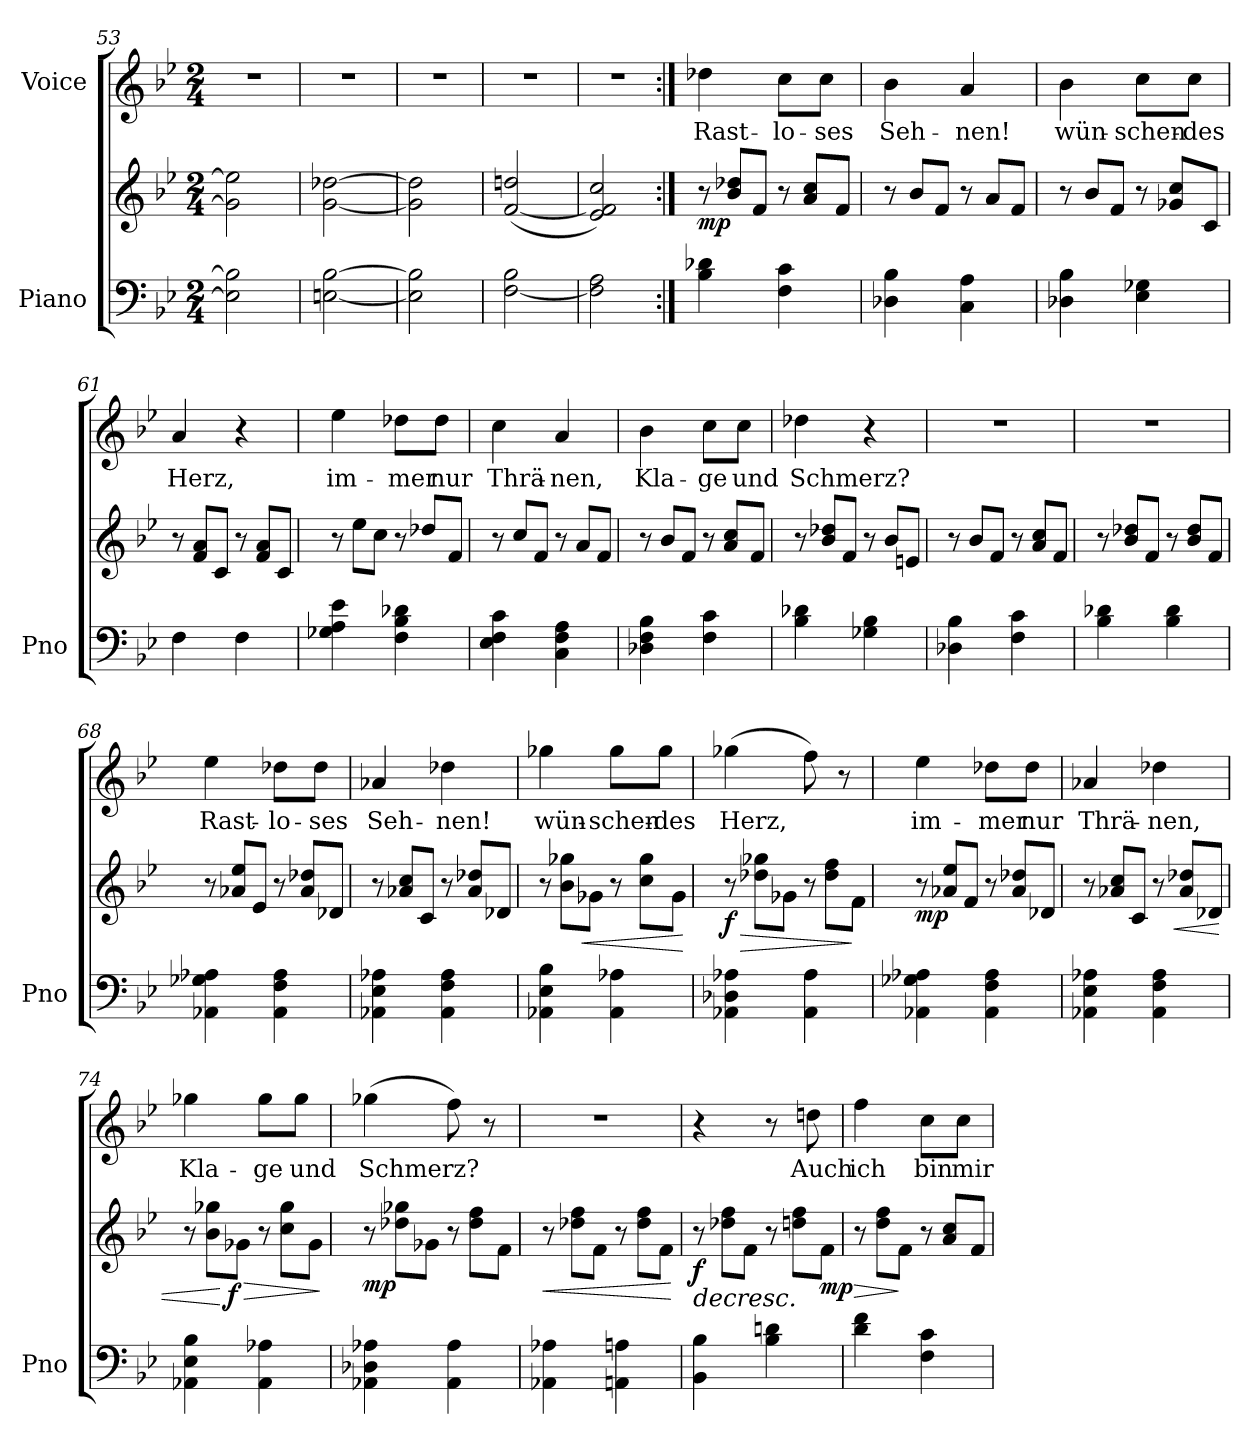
**kern	**kern	**dynam	**kern	**text
*part2	*part2	*part2	*part1	*part1
*staff3	*staff2	*staff2/3	*staff1	*staff1
*I"Piano	*	*	*I"Voice	*
*I'Pno	*	*	*	*
*clefF4	*clefG2	*	*clefG2	*
*k[b-e-]	*k[b-e-]	*	*k[b-e-]	*
*M2/4	*M2/4	*	*M2/4	*
=53	=53	=53	=53	=53
2E-\] 2B-\]	2g\] 2ee-\]	.	2r	.
=54	=54	=54	=54	=54
[2En\ [2B-\	[2g\ [2dd-X\	.	2r	.
=55	=55	=55	=55	=55
2E\] 2B-\]	2g\] 2dd-\]	.	2r	.
=56	=56	=56	=56	=56
[2F\ 2B-\	(>[2f/ 2ddn/	.	2r	.
=57	=57	=57	=57	=57
2F\] 2A\	2e-/ 2f/] 2cc/)	.	2r	.
!!LO:PB:g=z
=58:|!	=58:|!	=58:|!	=58:|!	=58:|!
*	*Xtuplet	*	*	*
!	!	!LO:DY:b	!	!LO:LY:b
4B-\ 4d-X\	12r	mp	4dd-X\	Rast-
.	12b-/ 12dd-X/L	.	.	.
.	12f/J	.	.	.
!	!	!	!	!LO:LY:b
4F\ 4c\	12r	.	8cc\L	-lo-
.	12a/ 12cc/L	.	.	.
!	!	!	!	!LO:LY:b
.	.	.	8cc\J	-ses
.	12f/J	.	.	.
=59	=59	=59	=59	=59
!	!	!	!	!LO:LY:b
4D-X\ 4B-\	12r	.	4b-\	Seh-
.	12b-/L	.	.	.
.	12f/J	.	.	.
!	!	!	!	!LO:LY:b
4C\ 4A\	12r	.	4a/	-nen!
.	12a/L	.	.	.
.	12f/J	.	.	.
=60	=60	=60	=60	=60
!	!	!	!	!LO:LY:b
4D-X\ 4B-\	12r	.	4b-\	wün-
.	12b-/L	.	.	.
.	12f/J	.	.	.
!	!	!	!	!LO:LY:b
4E-\ 4G-X\	12r	.	8cc\L	-schen-
.	12g-X/ 12cc/L	.	.	.
!	!	!	!	!LO:LY:b
.	.	.	8cc\J	-des
.	12c/J	.	.	.
=61	=61	=61	=61	=61
!	!	!	!	!LO:LY:b
4F\	12r	.	4a/	Herz,
.	12f/ 12a/L	.	.	.
.	12c/J	.	.	.
4F\	12r	.	4r	.
.	12f/ 12a/L	.	.	.
.	12c/J	.	.	.
=62	=62	=62	=62	=62
!	!	!	!	!LO:LY:b
4G-X\ 4A\ 4e-\	12r	.	4ee-\	im-
.	12ee-\L	.	.	.
.	12cc\J	.	.	.
!	!	!	!	!LO:LY:b
4F\ 4B-\ 4d-X\	12r	.	8dd-X\L	-mer
.	12dd-X/L	.	.	.
!	!	!	!	!LO:LY:b
.	.	.	8dd-\J	nur
.	12f/J	.	.	.
!!LO:LB:g=z
=63	=63	=63	=63	=63
!	!	!	!	!LO:LY:b
4E-\ 4F\ 4c\	12r	.	4cc\	Thrä-
.	12cc/L	.	.	.
.	12f/J	.	.	.
!	!	!	!	!LO:LY:b
4C\ 4F\ 4A\	12r	.	4a/	-nen,
.	12a/L	.	.	.
.	12f/J	.	.	.
=64	=64	=64	=64	=64
!	!	!	!	!LO:LY:b
4D-X\ 4F\ 4B-\	12r	.	4b-\	Kla-
.	12b-/L	.	.	.
.	12f/J	.	.	.
!	!	!	!	!LO:LY:b
4F\ 4c\	12r	.	8cc\L	-ge
.	12a/ 12cc/L	.	.	.
!	!	!	!	!LO:LY:b
.	.	.	8cc\J	und
.	12f/J	.	.	.
=65	=65	=65	=65	=65
!	!	!	!	!LO:LY:b
4B-\ 4d-X\	12r	.	4dd-X\	Schmerz?
.	12b-/ 12dd-X/L	.	.	.
.	12f/J	.	.	.
4G-X\ 4B-\	12r	.	4r	.
.	12b-/L	.	.	.
.	12en/J	.	.	.
=66	=66	=66	=66	=66
4D-X\ 4B-\	12r	.	2r	.
.	12b-/L	.	.	.
.	12f/J	.	.	.
4F\ 4c\	12r	.	.	.
.	12a/ 12cc/L	.	.	.
.	12f/J	.	.	.
=67	=67	=67	=67	=67
4B-\ 4d-X\	12r	.	2r	.
.	12b-/ 12dd-X/L	.	.	.
.	12f/J	.	.	.
4B-\ 4d-\	12r	.	.	.
.	12b-/ 12dd-/L	.	.	.
.	12f/J	.	.	.
!!LO:LB:g=z
=68	=68	=68	=68	=68
!	!	!	!	!LO:LY:b
4AA-X\ 4G-X\ 4A-X\	12r	.	4ee-\	Rast-
.	12a-X/ 12ee-/L	.	.	.
.	12e-/J	.	.	.
!	!	!	!	!LO:LY:b
4AA-\ 4F\ 4A-\	12r	.	8dd-X\L	-lo-
.	12a-/ 12dd-X/L	.	.	.
!	!	!	!	!LO:LY:b
.	.	.	8dd-\J	-ses
.	12d-X/J	.	.	.
=69	=69	=69	=69	=69
!	!	!	!	!LO:LY:b
4AA-X\ 4E-\ 4A-X\	12r	.	4a-X/	Seh-
.	12a-X/ 12cc/L	.	.	.
.	12c/J	.	.	.
!	!	!	!	!LO:LY:b
4AA-\ 4F\ 4A-\	12r	.	4dd-X\	-nen!
.	12a-/ 12dd-X/L	.	.	.
.	12d-X/J	.	.	.
=70	=70	=70	=70	=70
!	!	!	!	!LO:LY:b
4AA-X\ 4E-\ 4B-\	12r	.	4gg-X\	wün-
.	12b-\ 12gg-X\L	.	.	.
!	!	!LO:HP:b	!	!
.	12g-X\J	<	.	.
!	!	!	!	!LO:LY:b
4AA-\ 4A-X\	12r	.	8gg-\L	schen-
.	12cc\ 12gg-\L	.	.	.
!	!	!	!	!LO:LY:b
.	.	.	8gg-\J	-des
.	12g-\J	.	.	.
.	.	[	.	.
=71	=71	=71	=71	=71
!	!	!LO:HP:b	!	!LO:LY:b
!	!	!LO:DY:n=1:b	!	!
4AA-X\ 4D-X\ 4A-X\	12r	> f	(>4gg-X\	Herz,
.	12dd-X\ 12gg-X\L	.	.	.
.	12g-X\J	.	.	.
4AA-\ 4A-\	12r	.	8ff\)	.
.	12dd-\ 12ff\L	.	.	.
.	.	.	8r	.
.	12f\J	]	.	.
=72	=72	=72	=72	=72
!	!	!LO:DY:b	!	!LO:LY:b
4AA-X\ 4G-X\ 4A-X\	12r	mp	4ee-\	im-
.	12a-X/ 12ee-/L	.	.	.
.	12f/J	.	.	.
!	!	!	!	!LO:LY:b
4AA-\ 4F\ 4A-\	12r	.	8dd-X\L	-mer
.	12a-/ 12dd-X/L	.	.	.
!	!	!	!	!LO:LY:b
.	.	.	8dd-\J	nur
.	12d-X/J	.	.	.
!!LO:LB:g=z
=73	=73	=73	=73	=73
!	!	!	!	!LO:LY:b
4AA-X\ 4E-\ 4A-X\	12r	.	4a-X/	Thrä-
.	12a-X/ 12cc/L	.	.	.
.	12c/J	.	.	.
!	!	!	!	!LO:LY:b
4AA-\ 4F\ 4A-\	12r	.	4dd-X\	-nen,
!	!	!LO:HP:b	!	!
.	12a-/ 12dd-X/L	<	.	.
.	12d-X/J	.	.	.
=74	=74	=74	=74	=74
!	!	!	!	!LO:LY:b
4AA-X\ 4E-\ 4B-\	12r	.	4gg-X\	Kla-
.	12b-\ 12gg-X\L	.	.	.
!	!	!LO:HP:n=1:b	!	!
!	!	!LO:DY:n=1:b	!	!
.	12g-X\J	[ > f	.	.
!	!	!	!	!LO:LY:b
4AA-\ 4A-X\	12r	.	8gg-\L	-ge
.	12cc\ 12gg-\L	.	.	.
!	!	!	!	!LO:LY:b
.	.	.	8gg-\J	und
.	12g-\J	.	.	.
.	.	]	.	.
=75	=75	=75	=75	=75
!	!	!LO:DY:b	!	!LO:LY:b
4AA-X\ 4D-X\ 4A-X\	12r	mp	(>4gg-X\	Schmerz?
.	12dd-X\ 12gg-X\L	.	.	.
.	12g-X\J	.	.	.
4AA-\ 4A-\	12r	.	8ff\)	.
.	12dd-\ 12ff\L	.	.	.
.	.	.	8r	.
.	12f\J	.	.	.
=76	=76	=76	=76	=76
!	!	!LO:HP:b	!	!
4AA-X\ 4A-X\	12r	<	2r	.
.	12dd-X\ 12ff\L	.	.	.
.	12f\J	.	.	.
4AAn\ 4An\	12r	.	.	.
.	12dd-\ 12ff\L	.	.	.
.	12f\J	.	.	.
.	.	[	.	.
=77	=77	=77	=77	=77
!	!	!LO:HP:b	!	!
!	!	!LO:DY:n=1:b	!	!
4BB-\ 4B-\	12r	> f	4r	.
.	12dd-X\ 12ff\L	.	.	.
.	12f\J	.	.	.
4B-\ 4dn\	12r	.	8r	.
.	12ddn\ 12ff\L	.	.	.
!	!	!	!	!LO:LY:b
.	.	.	8ddn\	Auch
!	!	!LO:DY:n=2:b	!	!
.	12f\J	mp	.	.
.	.	]	.	.
!!LO:PB:g=z
=78	=78	=78	=78	=78
!	!	!LO:HP:b	!	!LO:LY:b
4d\ 4f\	12r	>	4ff\	ich
.	12dd\ 12ff\L	.	.	.
.	12f\J	]	.	.
!	!	!	!	!LO:LY:b
4F\ 4c\	12r	.	8cc\L	bin
.	12a/ 12cc/L	.	.	.
!	!	!	!	!LO:LY:b
.	.	.	8cc\J	mir
.	12f/J	.	.	.
=	=	=	=	=
*-	*-	*-	*-	*-
